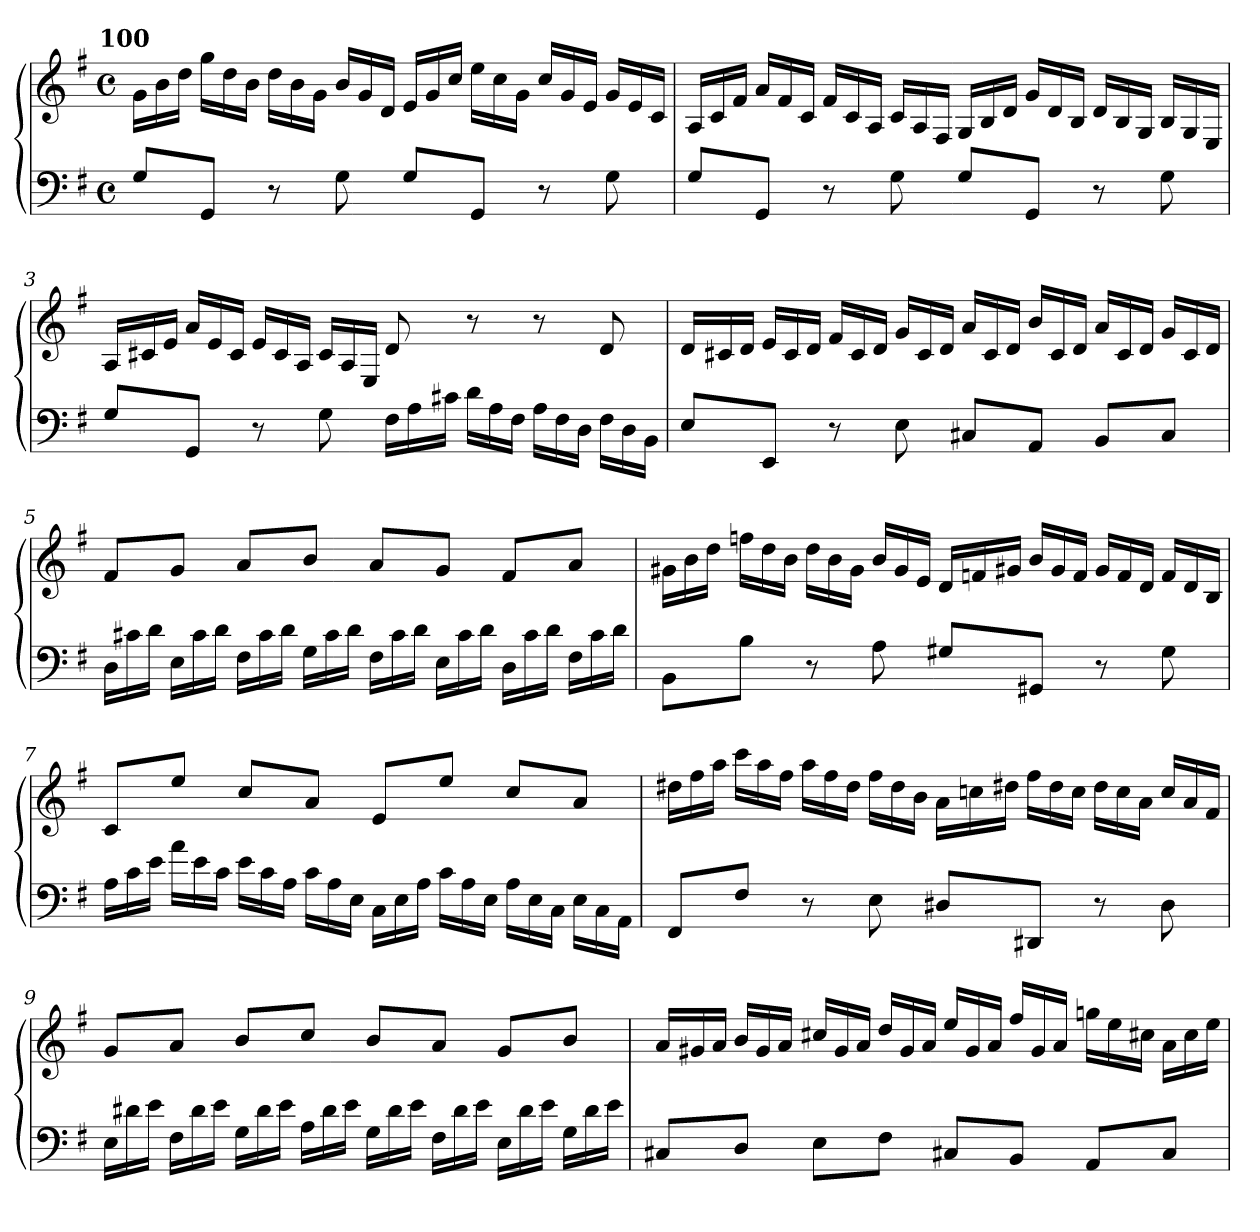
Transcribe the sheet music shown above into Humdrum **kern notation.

**kern	**kern
*part1	*part1
*staff2	*staff1
*clefF4	*clefG2
*k[f#]	*k[f#]
*G:	*G:
!!LO:TX:omd:t=100
*M4/4	*M4/4
*met(c)	*met(c)
*MM100	*MM100
*	*Xtuplet
=1	=1
8G/L	24g\LL
.	24b\
.	24dd\JJ
8GG/J	24gg\LL
.	24dd\
.	24b\JJ
8r	24dd\LL
.	24b\
.	24g\JJ
8G\	24b/LL
.	24g/
.	24d/JJ
8G/L	24e/LL
.	24g/
.	24cc/JJ
8GG/J	24ee\LL
.	24cc\
.	24g\JJ
8r	24cc/LL
.	24g/
.	24e/JJ
8G\	24g/LL
.	24e/
.	24c/JJ
!!LO:LB:g=z
=2	=2
8G/L	24A/LL
.	24c/
.	24f#/JJ
8GG/J	24a/LL
.	24f#/
.	24c/JJ
8r	24f#/LL
.	24c/
.	24A/JJ
8G\	24c/LL
.	24A/
.	24F#/JJ
8G/L	24G/LL
.	24B/
.	24d/JJ
8GG/J	24g/LL
.	24d/
.	24B/JJ
8r	24d/LL
.	24B/
.	24G/JJ
8G\	24B/LL
.	24G/
.	24E/JJ
=3	=3
8G/L	24A/LL
.	24c#X/
.	24e/JJ
8GG/J	24a/LL
.	24e/
.	24c#/JJ
8r	24e/LL
.	24c#/
.	24A/JJ
8G\	24c#/LL
.	24A/
.	24E/JJ
*Xtuplet	*
24F#\LL	8d/
24A\	.
24c#X\JJ	.
24d\LL	8r
24A\	.
24F#\JJ	.
24A\LL	8r
24F#\	.
24D\JJ	.
24F#\LL	8d/
24D\	.
24BB\JJ	.
!!LO:LB:g=z
=4	=4
8E/L	24d/LL
.	24c#X/
.	24d/JJ
8EE/J	24e/LL
.	24c#/
.	24d/JJ
8r	24f#/LL
.	24c#/
.	24d/JJ
8E\	24g/LL
.	24c#/
.	24d/JJ
8C#X/L	24a/LL
.	24c#/
.	24d/JJ
8AA/J	24b/LL
.	24c#/
.	24d/JJ
8BB/L	24a/LL
.	24c#/
.	24d/JJ
8C#/J	24g/LL
.	24c#/
.	24d/JJ
=5	=5
24D\LL	8f#/L
24c#X\	.
24d\JJ	.
24E\LL	8g/J
24c#\	.
24d\JJ	.
24F#\LL	8a/L
24c#\	.
24d\JJ	.
24G\LL	8b/J
24c#\	.
24d\JJ	.
24F#\LL	8a/L
24c#\	.
24d\JJ	.
24E\LL	8g/J
24c#\	.
24d\JJ	.
24D\LL	8f#/L
24c#\	.
24d\JJ	.
24F#\LL	8a/J
24c#\	.
24d\JJ	.
!!LO:LB:g=z
=6	=6
8BB\L	24g#X\LL
.	24b\
.	24dd\JJ
8B\J	24ffn\LL
.	24dd\
.	24b\JJ
8r	24dd\LL
.	24b\
.	24g#\JJ
8A\	24b/LL
.	24g#/
.	24e/JJ
8G#X/L	24d/LL
.	24fn/
.	24g#X/JJ
8GG#X/J	24b/LL
.	24g#/
.	24f/JJ
8r	24g#/LL
.	24f/
.	24d/JJ
8G#\	24f/LL
.	24d/
.	24B/JJ
=7	=7
24A\LL	8c/L
24c\	.
24e\JJ	.
24a\LL	8ee/J
24e\	.
24c\JJ	.
24e\LL	8cc/L
24c\	.
24A\JJ	.
24c\LL	8a/J
24A\	.
24E\JJ	.
24C\LL	8e/L
24E\	.
24A\JJ	.
24c\LL	8ee/J
24A\	.
24E\JJ	.
24A\LL	8cc/L
24E\	.
24C\JJ	.
24E\LL	8a/J
24C\	.
24AA\JJ	.
!!LO:LB:g=z
=8	=8
8FF#/L	24dd#X\LL
.	24ff#\
.	24aa\JJ
8F#/J	24ccc\LL
.	24aa\
.	24ff#\JJ
8r	24aa\LL
.	24ff#\
.	24dd#\JJ
8E\	24ff#\LL
.	24dd#\
.	24b\JJ
8D#X/L	24a\LL
.	24ccn\
.	24dd#X\JJ
8DD#X/J	24ff#\LL
.	24dd#\
.	24cc\JJ
8r	24dd#\LL
.	24cc\
.	24a\JJ
8D#\	24cc/LL
.	24a/
.	24f#/JJ
=9	=9
24E\LL	8g/L
24d#X\	.
24e\JJ	.
24F#\LL	8a/J
24d#\	.
24e\JJ	.
24G\LL	8b/L
24d#\	.
24e\JJ	.
24A\LL	8cc/J
24d#\	.
24e\JJ	.
24G\LL	8b/L
24d#\	.
24e\JJ	.
24F#\LL	8a/J
24d#\	.
24e\JJ	.
24E\LL	8g/L
24d#\	.
24e\JJ	.
24G\LL	8b/J
24d#\	.
24e\JJ	.
!!LO:PB:g=z
=10	=10
8C#X/L	24a/LL
.	24g#X/
.	24a/JJ
8D/J	24b/LL
.	24g#/
.	24a/JJ
8E\L	24cc#X/LL
.	24g#/
.	24a/JJ
8F#\J	24dd/LL
.	24g#/
.	24a/JJ
8C#X/L	24ee/LL
.	24g#/
.	24a/JJ
8BB/J	24ff#/LL
.	24g#/
.	24a/JJ
8AA/L	24ggn\LL
.	24ee\
.	24cc#X\JJ
8C#/J	24a\LL
.	24cc#\
.	24ee\JJ
=	=
*-	*-
